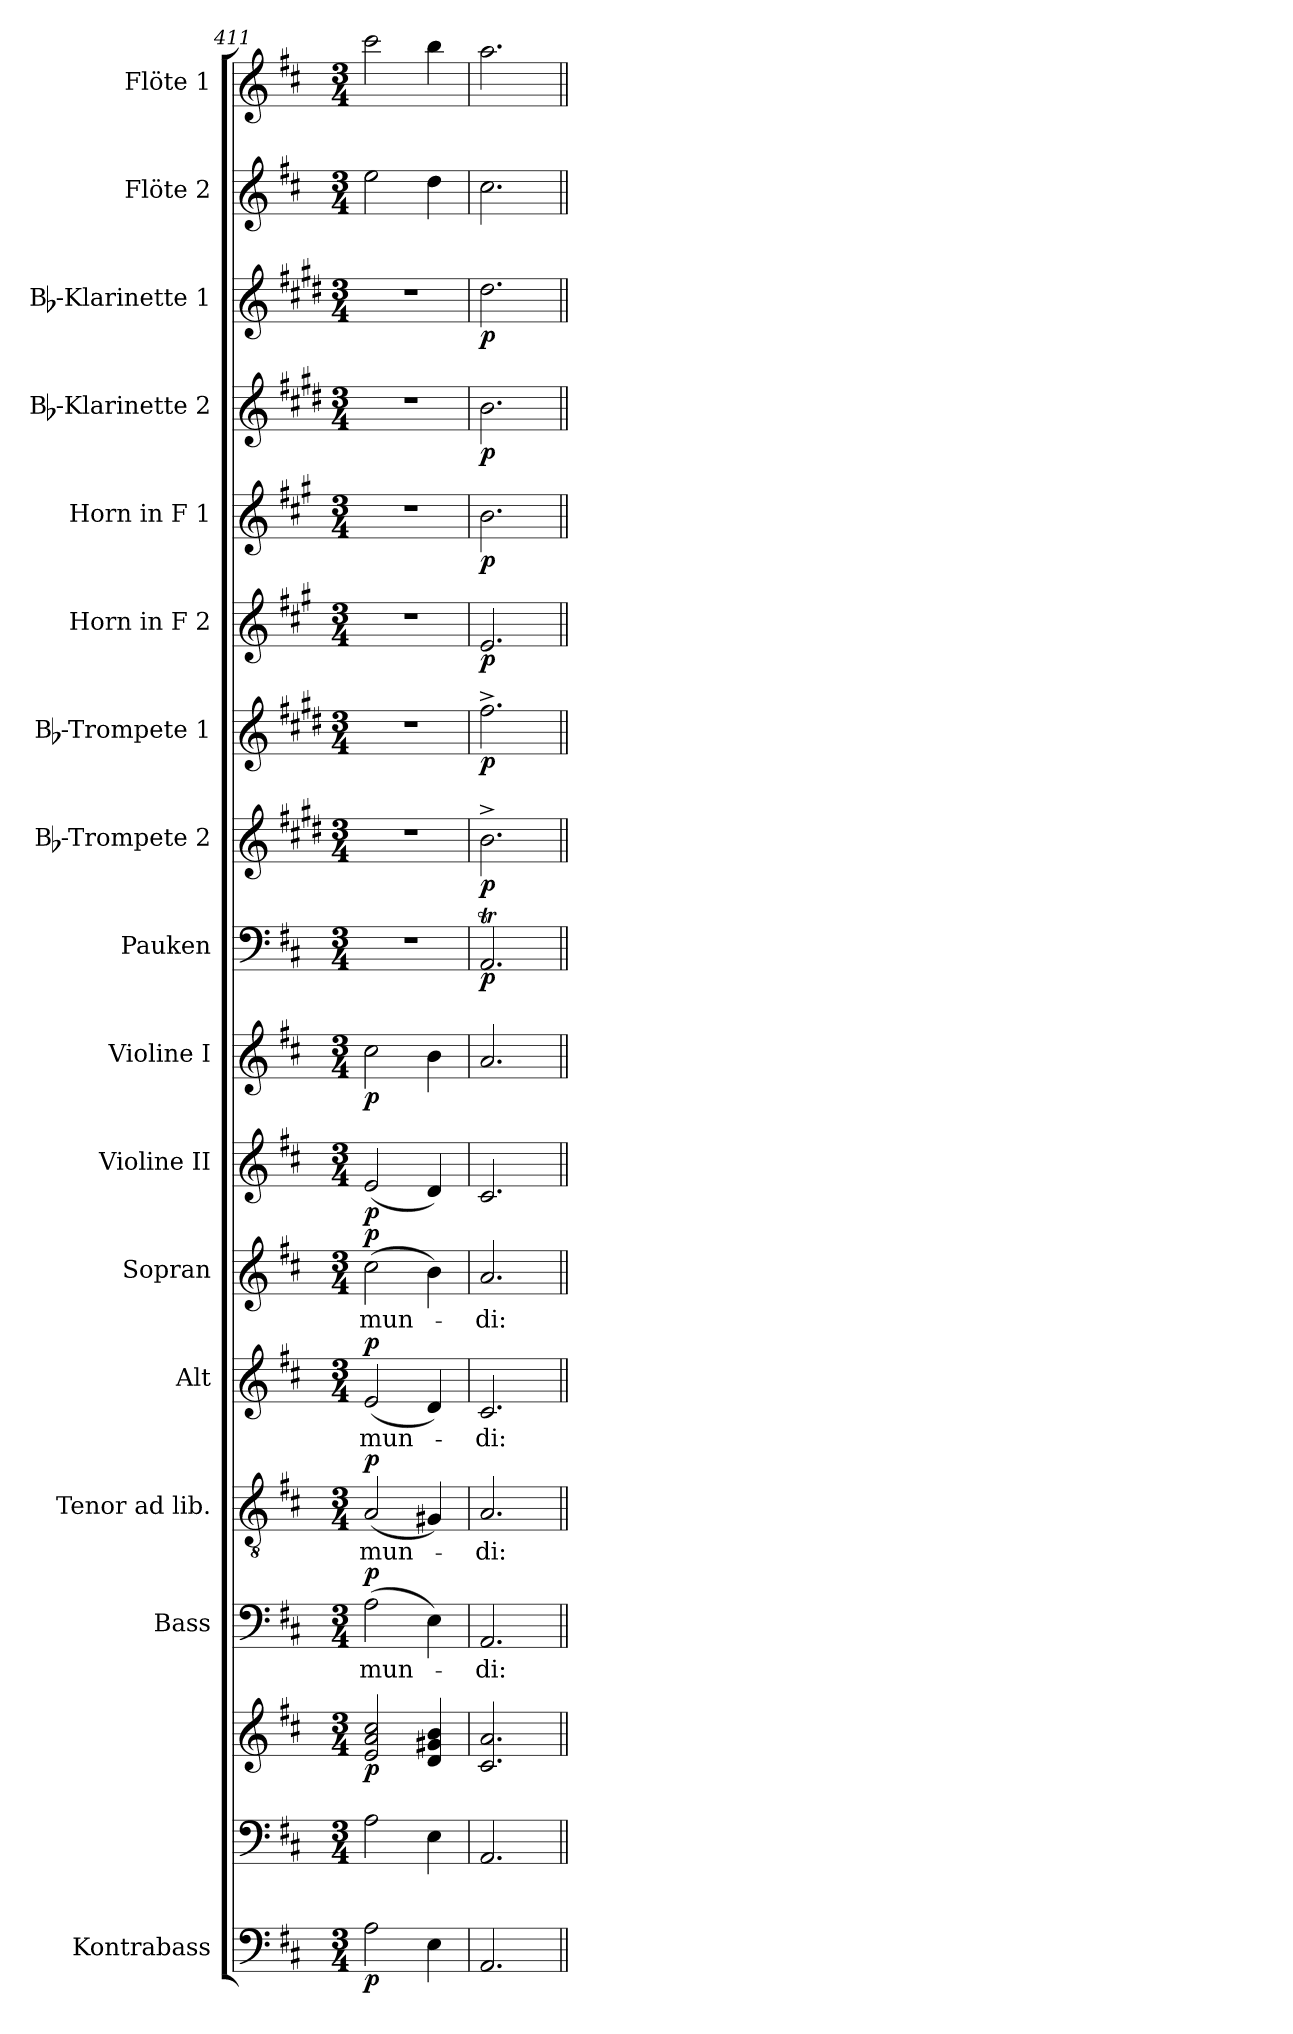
**kern	**dynam	**kern	**kern	**dynam	**kern	**text	**dynam	**kern	**text	**dynam	**kern	**text	**dynam	**kern	**text	**dynam	**kern	**dynam	**kern	**dynam	**kern	**dynam	**kern	**dynam	**kern	**dynam	**kern	**dynam	**kern	**dynam	**kern	**dynam	**kern	**dynam	**kern	**kern
*part17	*part17	*part16	*part16	*part16	*part15	*part15	*part15	*part14	*part14	*part14	*part13	*part13	*part13	*part12	*part12	*part12	*part11	*part11	*part10	*part10	*part9	*part9	*part8	*part8	*part7	*part7	*part6	*part6	*part5	*part5	*part4	*part4	*part3	*part3	*part2	*part1
*staff18	*staff18	*staff17	*staff16	*staff16/17	*staff15	*staff15	*staff15	*staff14	*staff14	*staff14	*staff13	*staff13	*staff13	*staff12	*staff12	*staff12	*staff11	*staff11	*staff10	*staff10	*staff9	*staff9	*staff8	*staff8	*staff7	*staff7	*staff6	*staff6	*staff5	*staff5	*staff4	*staff4	*staff3	*staff3	*staff2	*staff1
*I"Kontrabass	*	*	*	*	*I"Bass	*	*	*I"Tenor ad lib.	*	*	*I"Alt	*	*	*I"Sopran	*	*	*I"Violine II	*	*I"Violine I	*	*I"Pauken	*	*I"Bb-Trompete 2	*	*I"Bb-Trompete 1	*	*I"Horn in F 2	*	*I"Horn in F 1	*	*I"Bb-Klarinette 2	*	*I"Bb-Klarinette 1	*	*I"Flöte 2	*I"Flöte 1
*I'Kb.	*	*	*	*	*I'B.	*	*	*I'T.	*	*	*I'A.	*	*	*I'S.	*	*	*I'Vl. II	*	*I'Vl. I	*	*I'Pk.	*	*I'Bb Trp. 2	*	*I'Bb Trp. 1	*	*	*	*	*	*I'Bb Kl. 2	*	*I'Bb Kl. 1	*	*I'Fl. 2	*I'Fl. 1
*clefF4	*	*clefF4	*clefG2	*	*clefF4	*	*	*clefGv2	*	*	*clefG2	*	*	*clefG2	*	*	*clefG2	*	*clefG2	*	*clefF4	*	*clefG2	*	*clefG2	*	*clefG2	*	*clefG2	*	*clefG2	*	*clefG2	*	*clefG2	*clefG2
*ITrd7c12	*	*	*	*	*	*	*	*	*	*	*	*	*	*	*	*	*	*	*	*	*	*	*ITrd1c2	*	*ITrd1c2	*	*ITrd4c7	*	*ITrd4c7	*	*ITrd1c2	*	*ITrd1c2	*	*	*
*k[f#c#]	*	*k[f#c#]	*k[f#c#]	*	*k[f#c#]	*	*	*k[f#c#]	*	*	*k[f#c#]	*	*	*k[f#c#]	*	*	*k[f#c#]	*	*k[f#c#]	*	*k[f#c#]	*	*k[f#c#]	*	*k[f#c#]	*	*k[f#c#]	*	*k[f#c#]	*	*k[f#c#]	*	*k[f#c#]	*	*k[f#c#]	*k[f#c#]
*D:	*	*D:	*D:	*	*D:	*	*	*D:	*	*	*D:	*	*	*D:	*	*	*D:	*	*D:	*	*D:	*	*D:	*	*D:	*	*D:	*	*D:	*	*D:	*	*D:	*	*D:	*D:
*M3/4	*	*M3/4	*M3/4	*	*M3/4	*	*	*M3/4	*	*	*M3/4	*	*	*M3/4	*	*	*M3/4	*	*M3/4	*	*M3/4	*	*M3/4	*	*M3/4	*	*M3/4	*	*M3/4	*	*M3/4	*	*M3/4	*	*M3/4	*M3/4
=411	=411	=411	=411	=411	=411	=411	=411	=411	=411	=411	=411	=411	=411	=411	=411	=411	=411	=411	=411	=411	=411	=411	=411	=411	=411	=411	=411	=411	=411	=411	=411	=411	=411	=411	=411	=411
!	!LO:DY:b	!	!	!LO:DY:b	!	!LO:LY:b	!LO:DY:a	!	!LO:LY:b	!LO:DY:a	!	!LO:LY:b	!LO:DY:a	!	!LO:LY:b	!LO:DY:a	!	!LO:DY:b	!	!LO:DY:b	!	!	!	!	!	!	!	!	!	!	!	!	!	!	!	!
2AA\	p	2A\	2e/ 2a/ 2cc#/	p	(>2A\	mun-	p	(<2A/	mun-	p	(<2e/	mun-	p	(>2cc#\	mun-	p	(<2e/	p	2cc#\	p	2.r	.	2.r	.	2.r	.	2.r	.	2.r	.	2.r	.	2.r	.	2ee\	2ccc#\
4EE\	.	4E\	4d/ 4g#X/ 4b/	.	4E\)	.	.	4G#X/)	.	.	4d/)	.	.	4b\)	.	.	4d/)	.	4b\	.	.	.	.	.	.	.	.	.	.	.	.	.	.	.	4dd\	4bb\
=412	=412	=412	=412	=412	=412	=412	=412	=412	=412	=412	=412	=412	=412	=412	=412	=412	=412	=412	=412	=412	=412	=412	=412	=412	=412	=412	=412	=412	=412	=412	=412	=412	=412	=412	=412	=412
!	!	!	!	!	!	!LO:LY:b	!	!	!LO:LY:b	!	!	!LO:LY:b	!	!	!LO:LY:b	!	!	!	!	!	!	!LO:DY:b	!	!LO:DY:b	!	!LO:DY:b	!	!LO:DY:b	!	!LO:DY:b	!	!LO:DY:b	!	!LO:DY:b	!	!
2.AAA/	.	2.AA/	2.c#/ 2.a/	.	2.AA/	-di:	.	2.A/	-di:	.	2.c#/	-di:	.	2.a/	-di:	.	2.c#/	.	2.a/	.	2.AAT/	p	2.a^>\	p	2.ee^>\	p	2.A/	p	2.e\	p	2.a\	p	2.cc#\	p	2.cc#\	2.aa\
=||	=||	=||	=||	=||	=||	=||	=||	=||	=||	=||	=||	=||	=||	=||	=||	=||	=||	=||	=||	=||	=||	=||	=||	=||	=||	=||	=||	=||	=||	=||	=||	=||	=||	=||	=||	=||
*-	*-	*-	*-	*-	*-	*-	*-	*-	*-	*-	*-	*-	*-	*-	*-	*-	*-	*-	*-	*-	*-	*-	*-	*-	*-	*-	*-	*-	*-	*-	*-	*-	*-	*-	*-	*-
